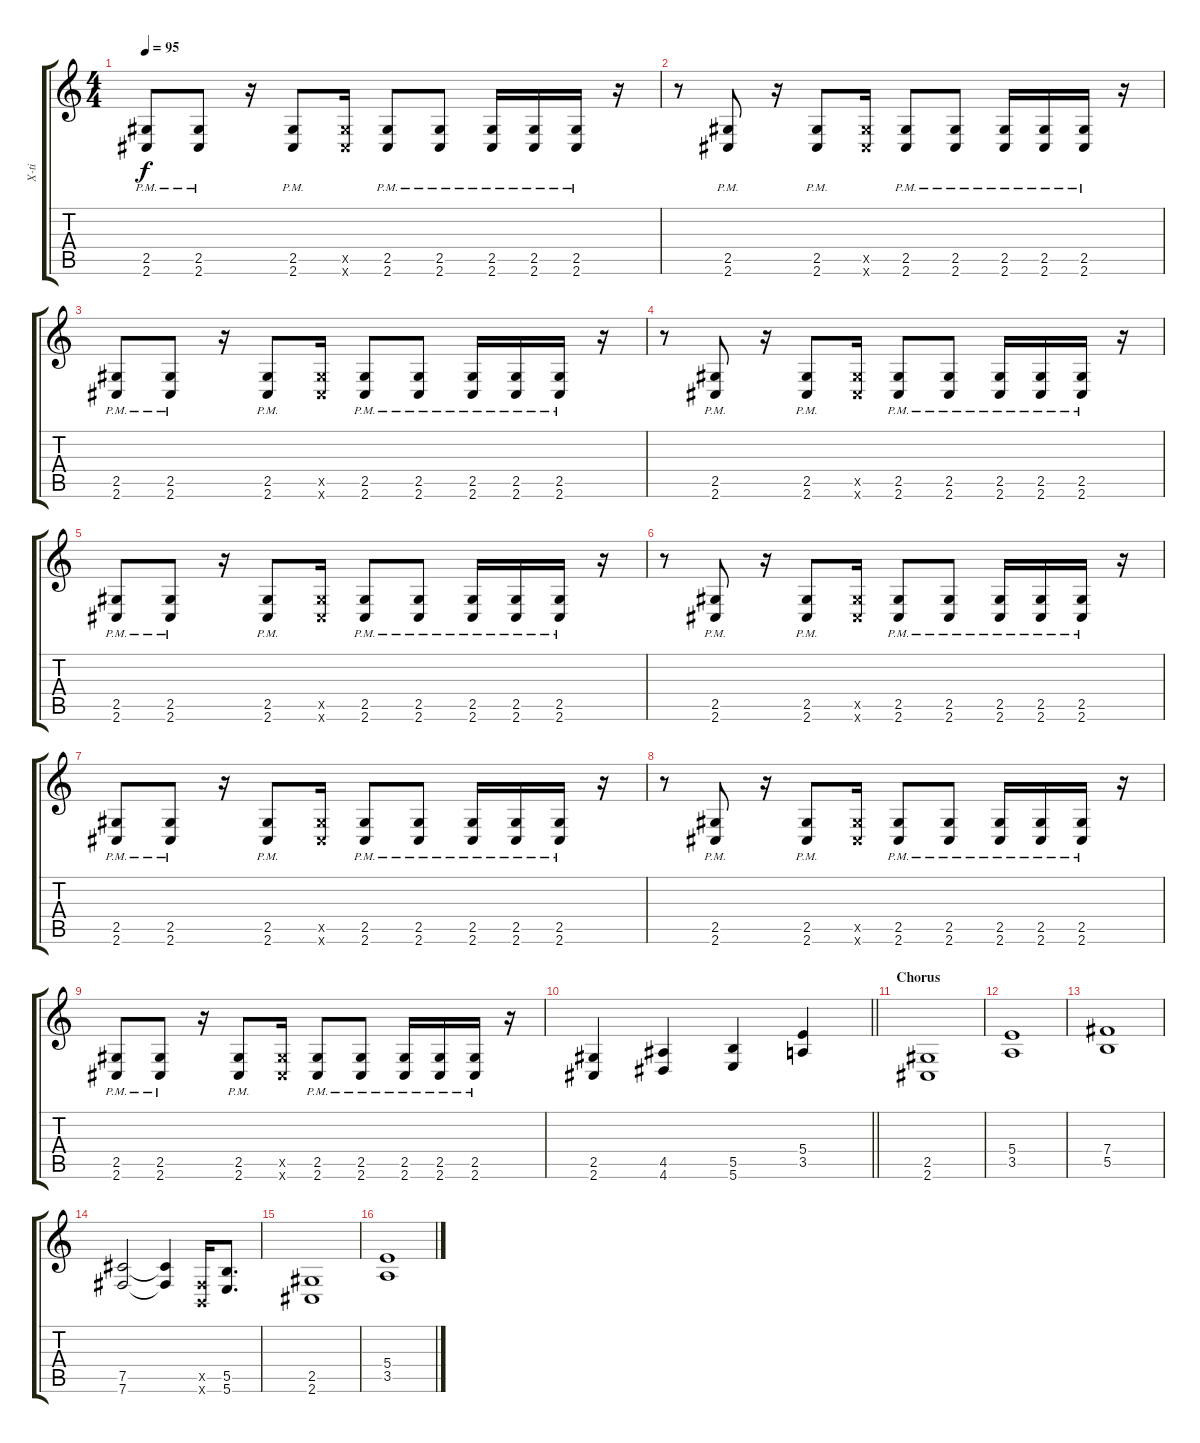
\track ("X-ti" "X-ti") {instrument distortionguitar}
\staff {score tabs}
\tuning (Db4 Ab3 E3 B2 Gb2 B1) {hide}
\ts (4 4)
\tempo 95
\clef g2
\ks c
(2.5{pm} 2.6{pm}).8{dy f} (2.5{pm} 2.6{pm}).8 r.16 (2.5{pm} 2.6{pm}).8 (2.5{x} 2.6{x}).16 (2.5{pm} 2.6{pm}).8 (2.5{pm} 2.6{pm}).8 (2.5{pm} 2.6{pm}).16 (2.5{pm} 2.6{pm}).16 (2.5{pm} 2.6{pm}).16 r.16 |
r.8 (2.5{pm} 2.6{pm}).8 r.16 (2.5{pm} 2.6{pm}).8 (2.5{x} 2.6{x}).16 (2.5{pm} 2.6{pm}).8 (2.5{pm} 2.6{pm}).8 (2.5{pm} 2.6{pm}).16 (2.5{pm} 2.6{pm}).16 (2.5{pm} 2.6{pm}).16 r.16 |
(2.5{pm} 2.6{pm}).8 (2.5{pm} 2.6{pm}).8 r.16 (2.5{pm} 2.6{pm}).8 (2.5{x} 2.6{x}).16 (2.5{pm} 2.6{pm}).8 (2.5{pm} 2.6{pm}).8 (2.5{pm} 2.6{pm}).16 (2.5{pm} 2.6{pm}).16 (2.5{pm} 2.6{pm}).16 r.16 |
r.8 (2.5{pm} 2.6{pm}).8 r.16 (2.5{pm} 2.6{pm}).8 (2.5{x} 2.6{x}).16 (2.5{pm} 2.6{pm}).8 (2.5{pm} 2.6{pm}).8 (2.5{pm} 2.6{pm}).16 (2.5{pm} 2.6{pm}).16 (2.5{pm} 2.6{pm}).16 r.16 |
(2.5{pm} 2.6{pm}).8 (2.5{pm} 2.6{pm}).8 r.16 (2.5{pm} 2.6{pm}).8 (2.5{x} 2.6{x}).16 (2.5{pm} 2.6{pm}).8 (2.5{pm} 2.6{pm}).8 (2.5{pm} 2.6{pm}).16 (2.5{pm} 2.6{pm}).16 (2.5{pm} 2.6{pm}).16 r.16 |
r.8 (2.5{pm} 2.6{pm}).8 r.16 (2.5{pm} 2.6{pm}).8 (2.5{x} 2.6{x}).16 (2.5{pm} 2.6{pm}).8 (2.5{pm} 2.6{pm}).8 (2.5{pm} 2.6{pm}).16 (2.5{pm} 2.6{pm}).16 (2.5{pm} 2.6{pm}).16 r.16 |
(2.5{pm} 2.6{pm}).8 (2.5{pm} 2.6{pm}).8 r.16 (2.5{pm} 2.6{pm}).8 (2.5{x} 2.6{x}).16 (2.5{pm} 2.6{pm}).8 (2.5{pm} 2.6{pm}).8 (2.5{pm} 2.6{pm}).16 (2.5{pm} 2.6{pm}).16 (2.5{pm} 2.6{pm}).16 r.16 |
r.8 (2.5{pm} 2.6{pm}).8 r.16 (2.5{pm} 2.6{pm}).8 (2.5{x} 2.6{x}).16 (2.5{pm} 2.6{pm}).8 (2.5{pm} 2.6{pm}).8 (2.5{pm} 2.6{pm}).16 (2.5{pm} 2.6{pm}).16 (2.5{pm} 2.6{pm}).16 r.16 |
(2.5{pm} 2.6{pm}).8 (2.5{pm} 2.6{pm}).8 r.16 (2.5{pm} 2.6{pm}).8 (2.5{x} 2.6{x}).16 (2.5{pm} 2.6{pm}).8 (2.5{pm} 2.6{pm}).8 (2.5{pm} 2.6{pm}).16 (2.5{pm} 2.6{pm}).16 (2.5{pm} 2.6{pm}).16 r.16 |
\barLineRight lightlight
(2.5 2.6).4 (4.5 4.6).4 (5.5 5.6).4 (5.4 3.5).4 |
\section ("" "Chorus")
(2.5 2.6).1 |
(5.4 3.5).1 |
(7.4 5.5).1 |
(7.5 7.6).2 (7.5{t} 7.6{t}).4 (0.5{x} 0.6{x}).16 (5.5 5.6).8{d} |
(2.5 2.6).1 |
(5.4 3.5).1
